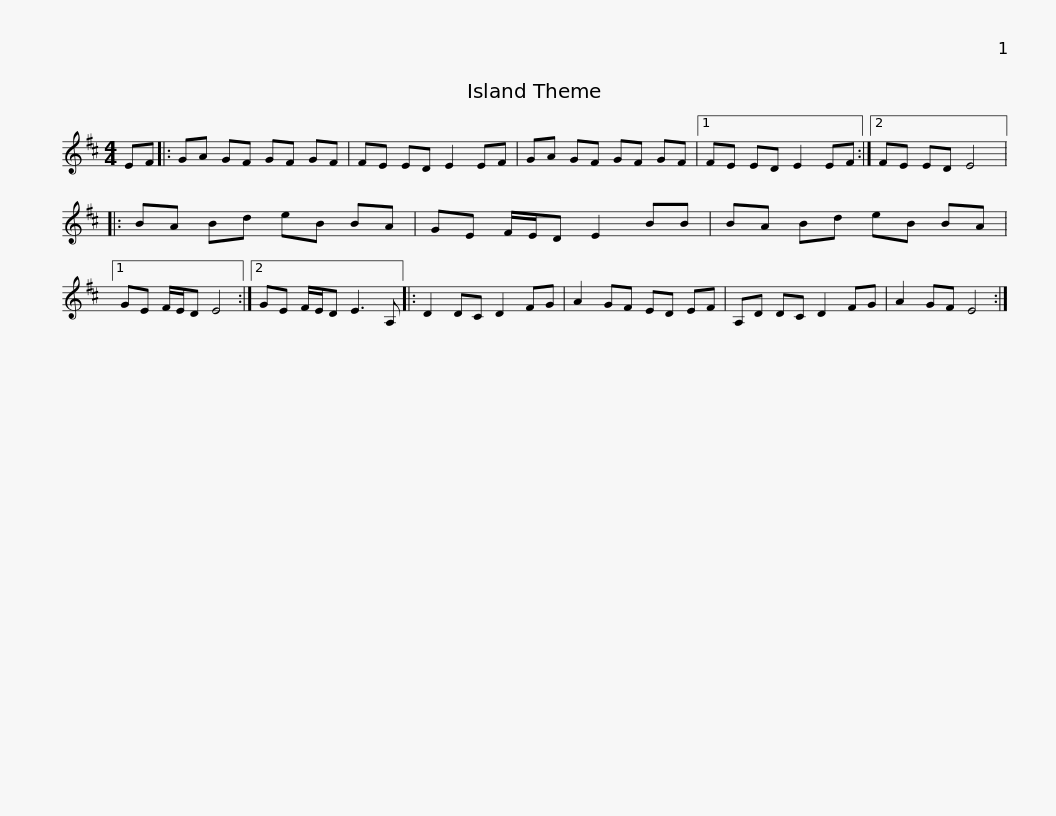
X:1
L:1/8
M:4/4
I:linebreak $
K:D
V:1 treble
V:1
 EF |: GA GF GF GF | FE ED E2 EF | GA GF GF GF |1 FE ED E2 EF :|2 %5
 FE ED E4 |:$ BA Bd eB BA | GE F/E/D E2 BB | BA Bd eB BA |1 GE F/E/D E4 :|2 %10
 GE F/E/D E3 A, |:$ D2 DC D2 FG | A2 GF ED EF | A,D DC D2 FG | A2 GF E4 :| %15
